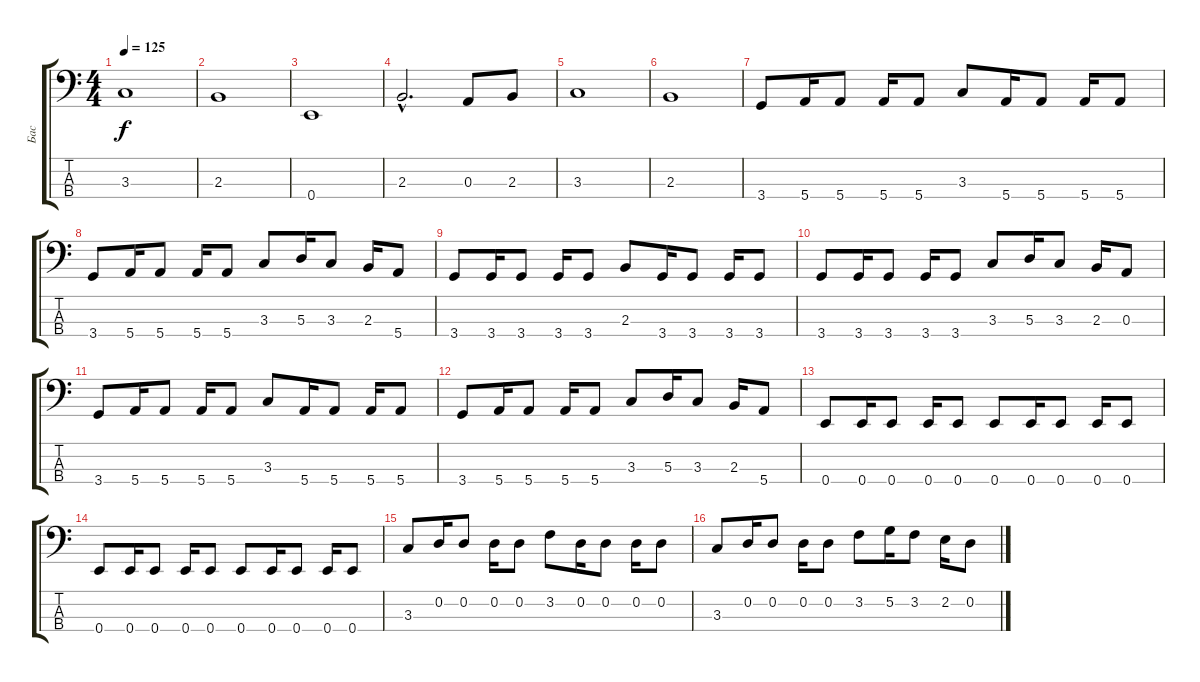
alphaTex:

\track ("Бас" "Бас") {instrument electricbassfinger}
\staff {score tabs}
\tuning (G2 D2 A1 E1) {hide}
\ts (4 4)
\tempo 125
\clef f4
\ks c
3.3.1{dy f} |
2.3.1 |
0.4.1 |
2.3{hac}.2{d} 0.3.8 2.3.8 |
3.3.1 |
2.3.1 |
3.4.8 5.4.16 5.4.8 5.4.16 5.4.8 3.3.8 5.4.16 5.4.8 5.4.16 5.4.8 |
3.4.8 5.4.16 5.4.8 5.4.16 5.4.8 3.3.8 5.3.16 3.3.8 2.3.16 5.4.8 |
3.4.8 3.4.16 3.4.8 3.4.16 3.4.8 2.3.8 3.4.16 3.4.8 3.4.16 3.4.8 |
3.4.8 3.4.16 3.4.8 3.4.16 3.4.8 3.3.8 5.3.16 3.3.8 2.3.16 0.3.8 |
3.4.8 5.4.16 5.4.8 5.4.16 5.4.8 3.3.8 5.4.16 5.4.8 5.4.16 5.4.8 |
3.4.8 5.4.16 5.4.8 5.4.16 5.4.8 3.3.8 5.3.16 3.3.8 2.3.16 5.4.8 |
0.4.8 0.4.16 0.4.8 0.4.16 0.4.8 0.4.8 0.4.16 0.4.8 0.4.16 0.4.8 |
0.4.8 0.4.16 0.4.8 0.4.16 0.4.8 0.4.8 0.4.16 0.4.8 0.4.16 0.4.8 |
3.3.8 0.2.16 0.2.8 0.2.16 0.2.8 3.2.8 0.2.16 0.2.8 0.2.16 0.2.8 |
3.3.8 0.2.16 0.2.8 0.2.16 0.2.8 3.2.8 5.2.16 3.2.8 2.2.16 0.2.8
